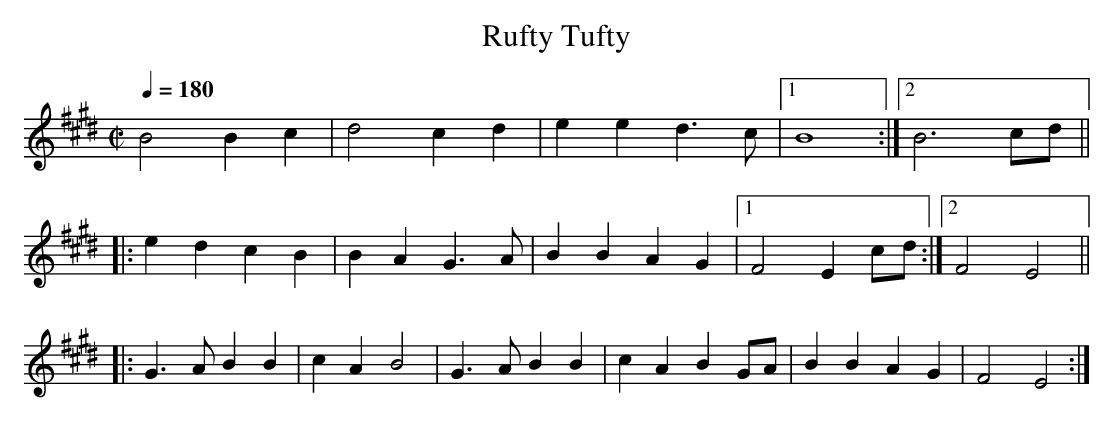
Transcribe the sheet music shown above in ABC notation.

X:1
T:Rufty Tufty
M:C|
L:1/8
Q:1/4=180
K:Emaj
B4 B2 c2| d4 c2 d2 | e2 e2 d3 c|\
 [1 B8 :|  [2 B6 cd ||
|: e2 d2 c2 B2| B2 A2 G3 A| B2 B2 A2 G2|\
 [1 F4 E2 cd :|  [2 F4 E4 ||
|: G3 A B2 B2| c2 A2 B4| G3 A B2 B2| c2 A2 B2 GA|\
B2 B2 A2 G2| F4 E4:|
